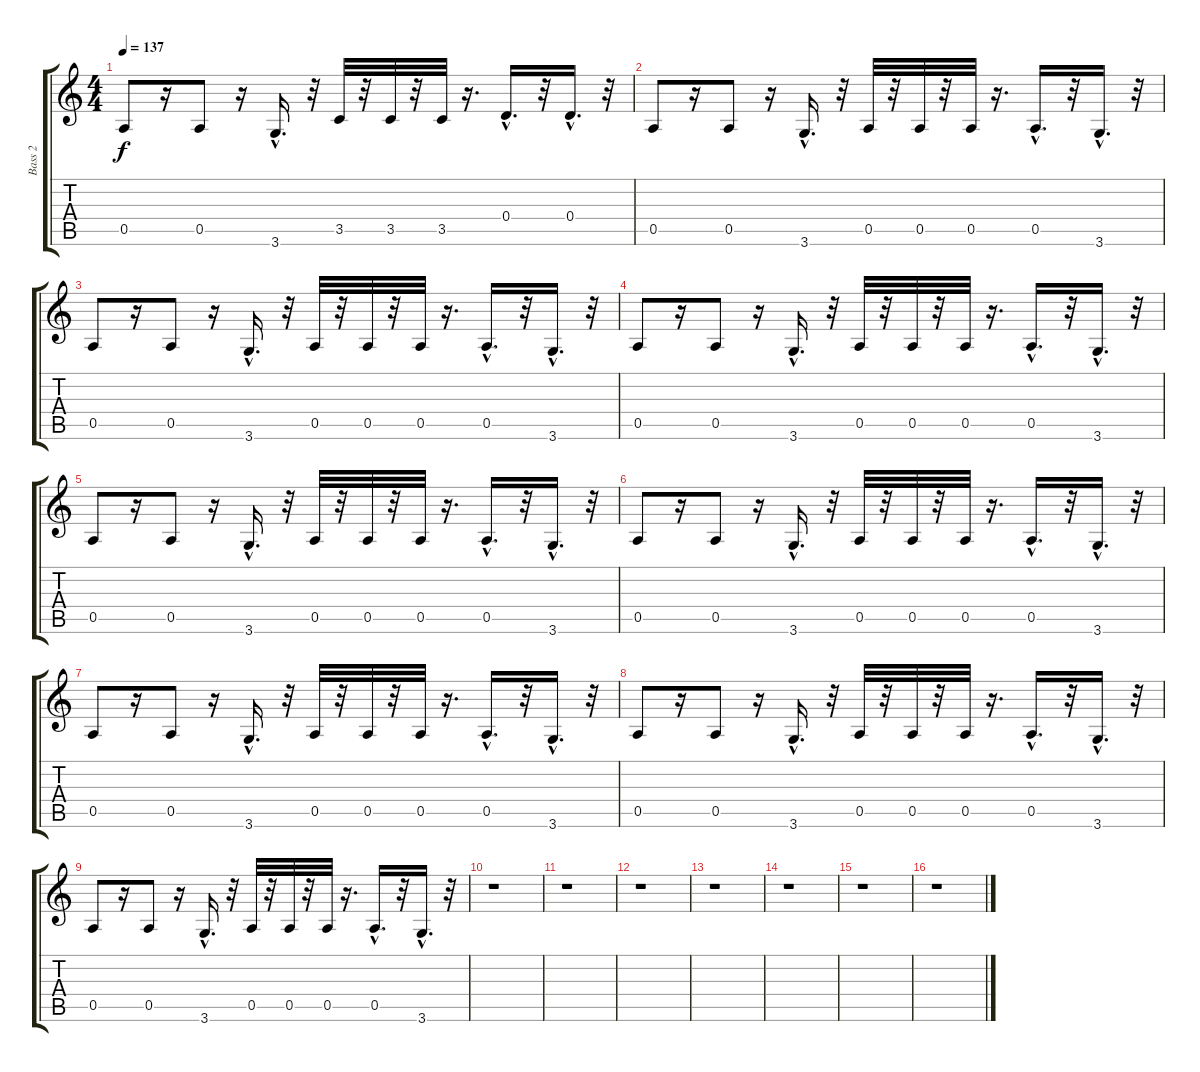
\track ("Bass 2" "Bass 2") {instrument fretlessbass}
\staff {score tabs}
\tuning (E4 B3 G3 D3 A2 E2) {hide}
\ts (4 4)
\tempo 137
\clef g2
\ks c
0.5.8{dy f} r.16 0.5.8 r.16 3.6{hac}.16{d} r.32 3.5.32 r.32 3.5.32 r.32 3.5.32 r.16{d} 0.4{hac}.16{d} r.32 0.4{hac}.16{d} r.32 |
0.5.8 r.16 0.5.8 r.16 3.6{hac}.16{d} r.32 0.5.32 r.32 0.5.32 r.32 0.5.32 r.16{d} 0.5{hac}.16{d} r.32 3.6{hac}.16{d} r.32 |
0.5.8 r.16 0.5.8 r.16 3.6{hac}.16{d} r.32 0.5.32 r.32 0.5.32 r.32 0.5.32 r.16{d} 0.5{hac}.16{d} r.32 3.6{hac}.16{d} r.32 |
0.5.8 r.16 0.5.8 r.16 3.6{hac}.16{d} r.32 0.5.32 r.32 0.5.32 r.32 0.5.32 r.16{d} 0.5{hac}.16{d} r.32 3.6{hac}.16{d} r.32 |
0.5.8 r.16 0.5.8 r.16 3.6{hac}.16{d} r.32 0.5.32 r.32 0.5.32 r.32 0.5.32 r.16{d} 0.5{hac}.16{d} r.32 3.6{hac}.16{d} r.32 |
0.5.8 r.16 0.5.8 r.16 3.6{hac}.16{d} r.32 0.5.32 r.32 0.5.32 r.32 0.5.32 r.16{d} 0.5{hac}.16{d} r.32 3.6{hac}.16{d} r.32 |
0.5.8 r.16 0.5.8 r.16 3.6{hac}.16{d} r.32 0.5.32 r.32 0.5.32 r.32 0.5.32 r.16{d} 0.5{hac}.16{d} r.32 3.6{hac}.16{d} r.32 |
0.5.8 r.16 0.5.8 r.16 3.6{hac}.16{d} r.32 0.5.32 r.32 0.5.32 r.32 0.5.32 r.16{d} 0.5{hac}.16{d} r.32 3.6{hac}.16{d} r.32 |
0.5.8 r.16 0.5.8 r.16 3.6{hac}.16{d} r.32 0.5.32 r.32 0.5.32 r.32 0.5.32 r.16{d} 0.5{hac}.16{d} r.32 3.6{hac}.16{d} r.32 |
r.1 |
r.1 |
r.1 |
r.1 |
r.1 |
r.1 |
r.1
